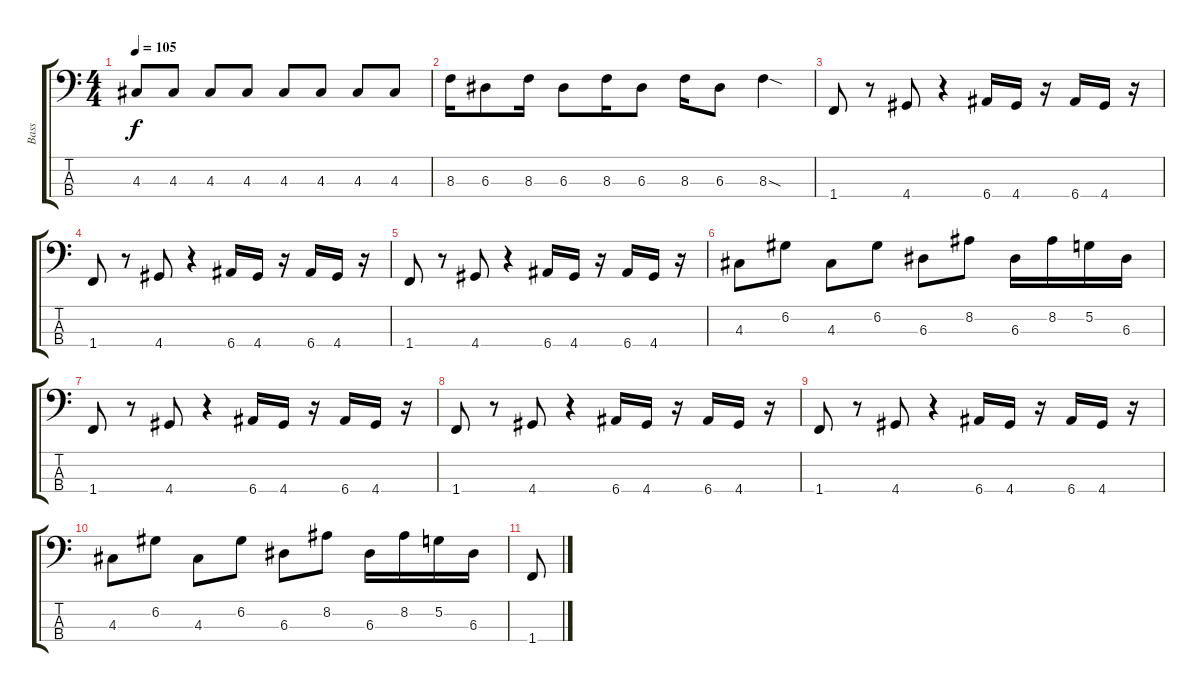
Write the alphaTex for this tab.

\track ("Bass" "Bass") {instrument electricbassfinger}
\staff {score tabs}
\tuning (G2 D2 A1 E1) {hide}
\ts (4 4)
\tempo 105
\clef f4
\ks c
4.3.8{dy f} 4.3.8 4.3.8 4.3.8 4.3.8 4.3.8 4.3.8 4.3.8 |
8.3.16 6.3.8 8.3.16 6.3.8 8.3.16 6.3.8 8.3.16 6.3.8 8.3{sod}.4 |
1.4.8 r.8 4.4.8 r.4 6.4.16 4.4.16 r.16 6.4.16 4.4.16 r.16 |
1.4.8 r.8 4.4.8 r.4 6.4.16 4.4.16 r.16 6.4.16 4.4.16 r.16 |
1.4.8 r.8 4.4.8 r.4 6.4.16 4.4.16 r.16 6.4.16 4.4.16 r.16 |
4.3.8 6.2.8 4.3.8 6.2.8 6.3.8 8.2.8 6.3.16 8.2.16 5.2.16 6.3.16 |
1.4.8 r.8 4.4.8 r.4 6.4.16 4.4.16 r.16 6.4.16 4.4.16 r.16 |
1.4.8 r.8 4.4.8 r.4 6.4.16 4.4.16 r.16 6.4.16 4.4.16 r.16 |
1.4.8 r.8 4.4.8 r.4 6.4.16 4.4.16 r.16 6.4.16 4.4.16 r.16 |
4.3.8 6.2.8 4.3.8 6.2.8 6.3.8 8.2.8 6.3.16 8.2.16 5.2.16 6.3.16 |
1.4.8
